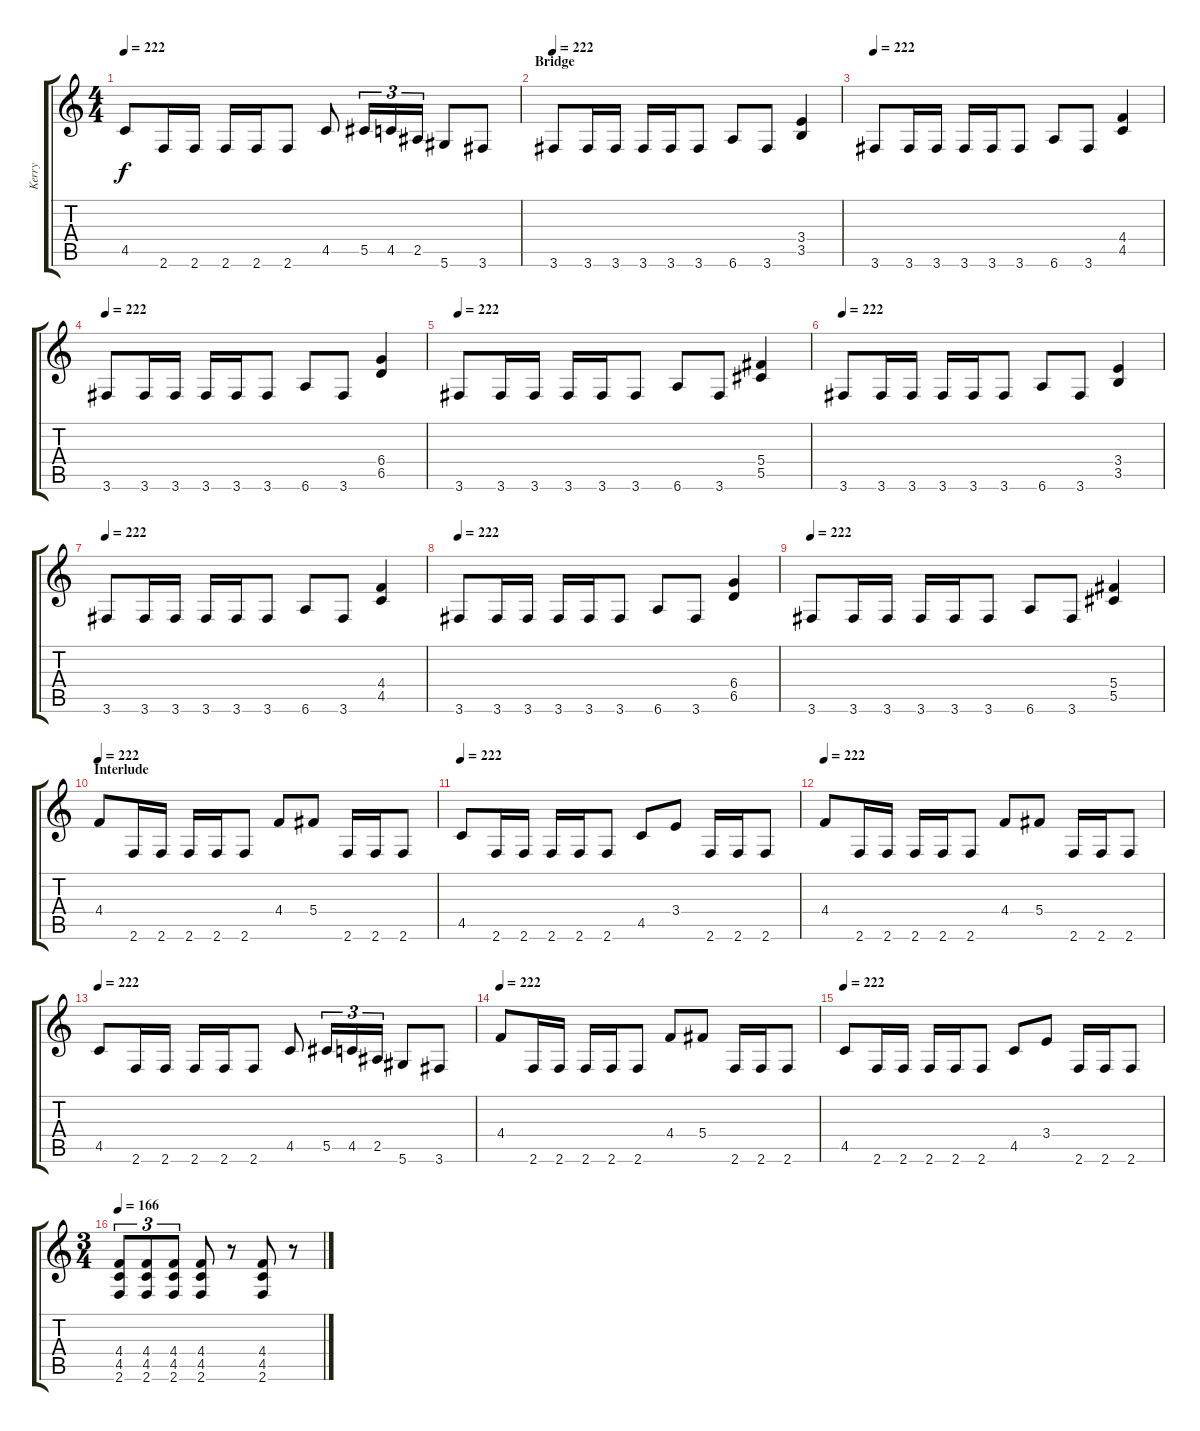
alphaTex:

\track ("Kerry" "Kerry") {instrument distortionguitar}
\staff {score tabs}
\tuning (Eb4 Bb3 Gb3 Db3 Ab2 Eb2) {hide}
\ts (4 4)
\tempo 222
\clef g2
\ks c
4.5.8{dy f} 2.6.16 2.6.16 2.6.16 2.6.16 2.6.8 4.5.8 5.5.16{tu (3 2)} 4.5.16{tu (3 2)} 2.5.16{tu (3 2)} 5.6.8 3.6.8 |
\section ("" "Bridge")
\tempo 222
3.6.8 3.6.16 3.6.16 3.6.16 3.6.16 3.6.8 6.6.8 3.6.8 (3.4 3.5).4 |
\tempo 222
3.6.8 3.6.16 3.6.16 3.6.16 3.6.16 3.6.8 6.6.8 3.6.8 (4.4 4.5).4 |
\tempo 222
3.6.8 3.6.16 3.6.16 3.6.16 3.6.16 3.6.8 6.6.8 3.6.8 (6.4 6.5).4 |
\tempo 222
3.6.8 3.6.16 3.6.16 3.6.16 3.6.16 3.6.8 6.6.8 3.6.8 (5.4 5.5).4 |
\tempo 222
3.6.8 3.6.16 3.6.16 3.6.16 3.6.16 3.6.8 6.6.8 3.6.8 (3.4 3.5).4 |
\tempo 222
3.6.8 3.6.16 3.6.16 3.6.16 3.6.16 3.6.8 6.6.8 3.6.8 (4.4 4.5).4 |
\tempo 222
3.6.8 3.6.16 3.6.16 3.6.16 3.6.16 3.6.8 6.6.8 3.6.8 (6.4 6.5).4 |
\tempo 222
3.6.8 3.6.16 3.6.16 3.6.16 3.6.16 3.6.8 6.6.8 3.6.8 (5.4 5.5).4 |
\section ("" "Interlude")
\tempo 222
4.4.8 2.6.16 2.6.16 2.6.16 2.6.16 2.6.8 4.4.8 5.4.8 2.6.16 2.6.16 2.6.8 |
\tempo 222
4.5.8 2.6.16 2.6.16 2.6.16 2.6.16 2.6.8 4.5.8 3.4.8 2.6.16 2.6.16 2.6.8 |
\tempo 222
4.4.8 2.6.16 2.6.16 2.6.16 2.6.16 2.6.8 4.4.8 5.4.8 2.6.16 2.6.16 2.6.8 |
\tempo 222
4.5.8 2.6.16 2.6.16 2.6.16 2.6.16 2.6.8 4.5.8 5.5.16{tu (3 2)} 4.5.16{tu (3 2)} 2.5.16{tu (3 2)} 5.6.8 3.6.8 |
\tempo 222
4.4.8 2.6.16 2.6.16 2.6.16 2.6.16 2.6.8 4.4.8 5.4.8 2.6.16 2.6.16 2.6.8 |
\tempo 222
4.5.8 2.6.16 2.6.16 2.6.16 2.6.16 2.6.8 4.5.8 3.4.8 2.6.16 2.6.16 2.6.8 |
\ts (3 4)
\tempo 166
(4.4 4.5 2.6).8{tu (3 2)} (4.4 4.5 2.6).8{tu (3 2)} (4.4 4.5 2.6).8{tu (3 2)} (4.4 4.5 2.6).8 r.8 (4.4 4.5 2.6).8 r.8
